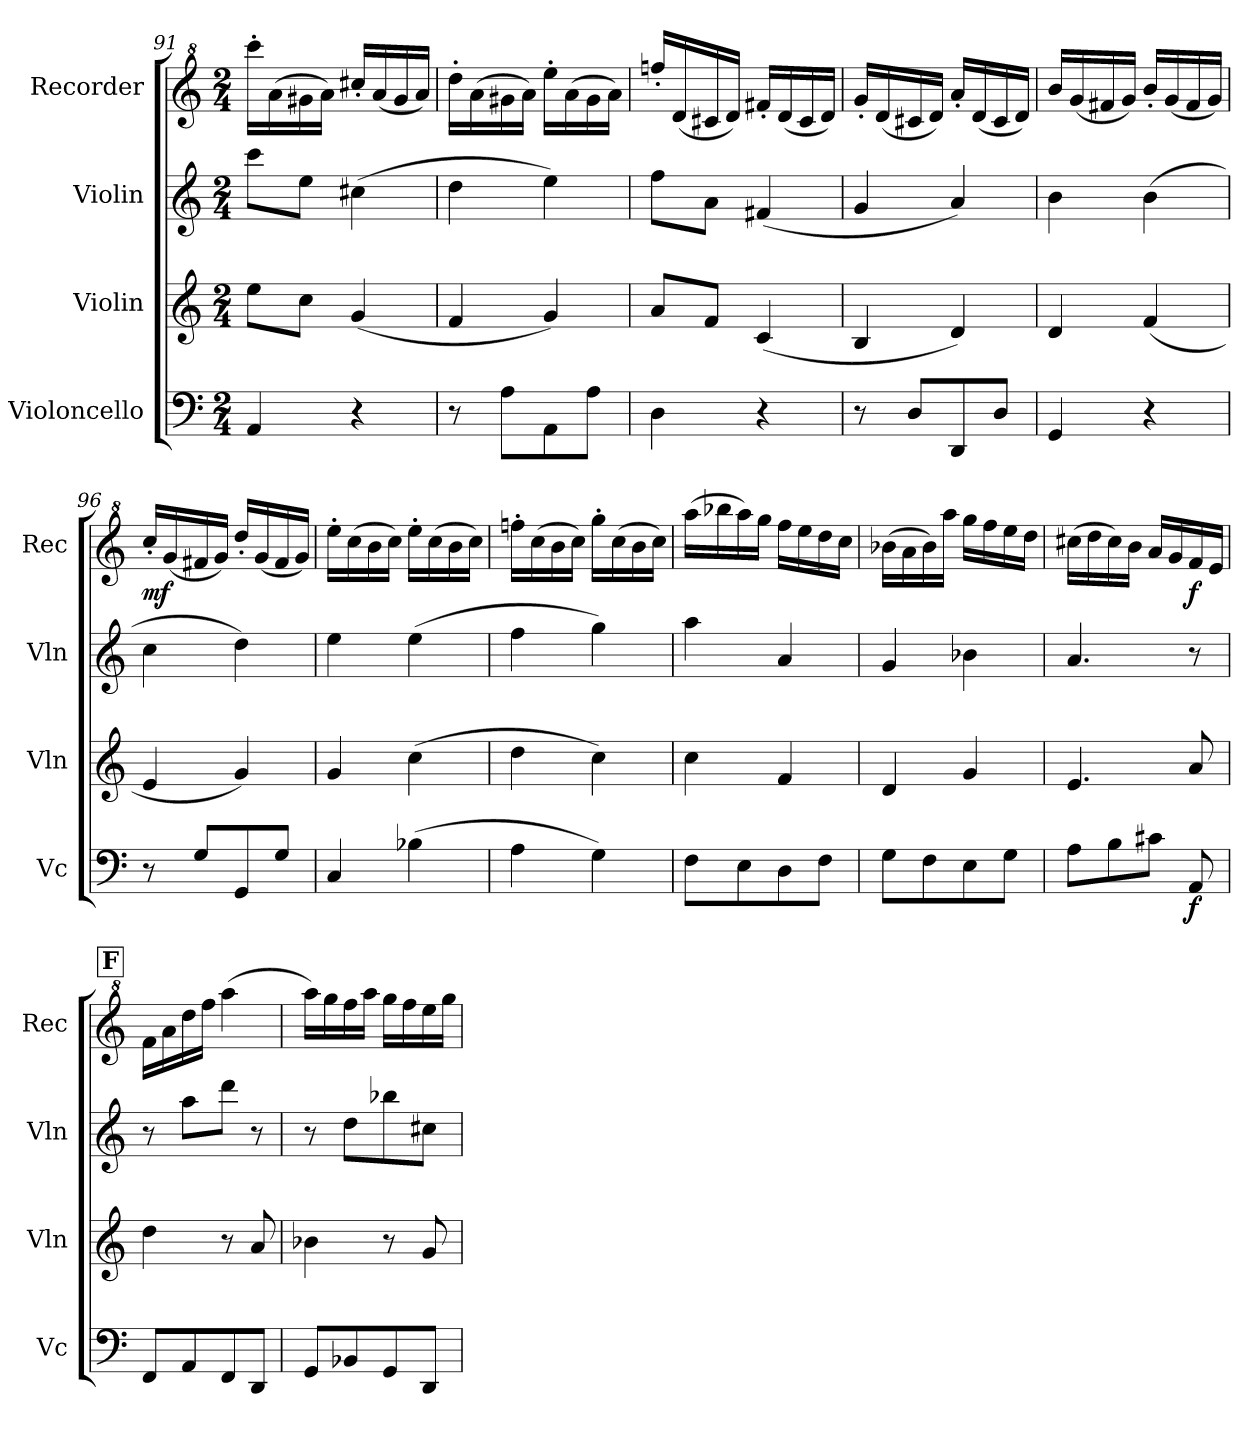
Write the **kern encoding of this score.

**kern	**dynam	**kern	**kern	**kern	**dynam
*part4	*part4	*part3	*part2	*part1	*part1
*staff4	*staff4	*staff3	*staff2	*staff1	*staff1
*I"Violoncello	*	*I"Violin	*I"Violin	*I"Recorder	*
*I'Vc	*	*I'Vln	*I'Vln	*I'Rec	*
*clefF4	*	*clefG2	*clefG2	*clefG^2	*
*k[]	*	*k[]	*k[]	*k[]	*
*M2/4	*	*M2/4	*M2/4	*M2/4	*
=91	=91	=91	=91	=91	=91
4AA/	.	8ee\L	8ccc\L	16cccc'\LL	.
.	.	.	.	(16aa\	.
.	.	8cc\J	8ee\J	16gg#X\	.
.	.	.	.	16aa\JJ)	.
4r	.	(4g/	(4cc#X\	16ccc#X'/LL	.
.	.	.	.	(16aa/	.
.	.	.	.	16gg#/	.
.	.	.	.	16aa/JJ)	.
=92	=92	=92	=92	=92	=92
8r	.	4f/	4dd\	16ddd'\LL	.
.	.	.	.	(16aa\	.
8A\L	.	.	.	16gg#X\	.
.	.	.	.	16aa\JJ)	.
8AA\	.	4g/)	4ee\)	16eee'\LL	.
.	.	.	.	(16aa\	.
8A\J	.	.	.	16gg#\	.
.	.	.	.	16aa\JJ)	.
=93	=93	=93	=93	=93	=93
4D\	.	8a/L	8ff\L	16fffn'/LL	.
.	.	.	.	(16dd/	.
.	.	8f/J	8a\J	16cc#X/	.
.	.	.	.	16dd/JJ)	.
4r	.	(4c/	(4f#X/	16ff#X'/LL	.
.	.	.	.	(16dd/	.
.	.	.	.	16cc#/	.
.	.	.	.	16dd/JJ)	.
!!LO:LB:g=z
=94	=94	=94	=94	=94	=94
8r	.	4B/	4g/	16gg'/LL	.
.	.	.	.	(16dd/	.
8D/L	.	.	.	16cc#X/	.
.	.	.	.	16dd/JJ)	.
8DD/	.	4d/)	4a/)	16aa'/LL	.
.	.	.	.	(16dd/	.
8D/J	.	.	.	16cc#/	.
.	.	.	.	16dd/JJ)	.
=95	=95	=95	=95	=95	=95
4GG/	.	4d/	4b\	16bb/LL	.
.	.	.	.	(16gg/	.
.	.	.	.	16ff#X/	.
.	.	.	.	16gg/JJ)	.
4r	.	(4f/	(4b\	16bb'/LL	.
.	.	.	.	(16gg/	.
.	.	.	.	16ff#/	.
.	.	.	.	16gg/JJ)	.
=96	=96	=96	=96	=96	=96
!	!	!	!	!	!LO:DY:b
8r	.	4e/	4cc\	16ccc'/LL	mf
.	.	.	.	(16gg/	.
8G/L	.	.	.	16ff#X/	.
.	.	.	.	16gg/JJ)	.
8GG/	.	4g/)	4dd\)	16ddd'/LL	.
.	.	.	.	(16gg/	.
8G/J	.	.	.	16ff#/	.
.	.	.	.	16gg/JJ)	.
=97	=97	=97	=97	=97	=97
4C/	.	4g/	4ee\	16eee'\LL	.
.	.	.	.	(16ccc\	.
.	.	.	.	16bb\	.
.	.	.	.	16ccc\JJ)	.
(4B-X\	.	(4cc\	(4ee\	16eee'\LL	.
.	.	.	.	(16ccc\	.
.	.	.	.	16bb\	.
.	.	.	.	16ccc\JJ)	.
=98	=98	=98	=98	=98	=98
4A\	.	4dd\	4ff\	16fffn'\LL	.
.	.	.	.	(16ccc\	.
.	.	.	.	16bb\	.
.	.	.	.	16ccc\JJ)	.
4G\)	.	4cc\)	4gg\)	16ggg'\LL	.
.	.	.	.	(16ccc\	.
.	.	.	.	16bb\	.
.	.	.	.	16ccc\JJ)	.
!!LO:PB:g=z
=99	=99	=99	=99	=99	=99
8F\L	.	4cc\	4aa\	(16aaa\LL	.
.	.	.	.	16bbb-X\	.
8E\	.	.	.	16aaa\)	.
.	.	.	.	16ggg\JJ	.
8D\	.	4f/	4a/	16fff\LL	.
.	.	.	.	16eee\	.
8F\J	.	.	.	16ddd\	.
.	.	.	.	16ccc\JJ	.
=100	=100	=100	=100	=100	=100
8G\L	.	4d/	4g/	(16bb-X\LL	.
.	.	.	.	16aa\	.
8F\	.	.	.	16bb-\)	.
.	.	.	.	16aaa\JJ	.
8E\	.	4g/	4b-X\	16ggg\LL	.
.	.	.	.	16fff\	.
8G\J	.	.	.	16eee\	.
.	.	.	.	16ddd\JJ	.
=101	=101	=101	=101	=101	=101
8A\L	.	4.e/	4.a/	(16ccc#X\LL	.
.	.	.	.	16ddd\	.
8B\	.	.	.	16ccc#\)	.
.	.	.	.	16bb\JJ	.
8c#X\J	.	.	.	16aa/LL	.
.	.	.	.	16gg/	.
!	!LO:DY:b	!	!	!	!LO:DY:b
8AA/	f	8a/	8r	16ff/	f
.	.	.	.	16ee/JJ	.
!!LO:REH:place=s1:a:B:fs=14:t=F
=102	=102	=102	=102	=102	=102
8FF/L	.	4dd\	8r	16ff\LL	.
.	.	.	.	16aa\	.
8AA/	.	.	8aa\L	16ddd\	.
.	.	.	.	16fff\JJ	.
8FF/	.	8r	8ddd\J	(4aaa\	.
8DD/J	.	8a/	8r	.	.
=103	=103	=103	=103	=103	=103
8GG/L	.	4b-X\	8r	16aaa\LL)	.
.	.	.	.	16ggg\	.
8BB-X/	.	.	8dd\L	16fff\	.
.	.	.	.	16aaa\JJ	.
8GG/	.	8r	8bb-X\	16ggg\LL	.
.	.	.	.	16fff\	.
8DD/J	.	8g/	8cc#X\J	16eee\	.
.	.	.	.	16ggg\JJ	.
=	=	=	=	=	=
*-	*-	*-	*-	*-	*-
